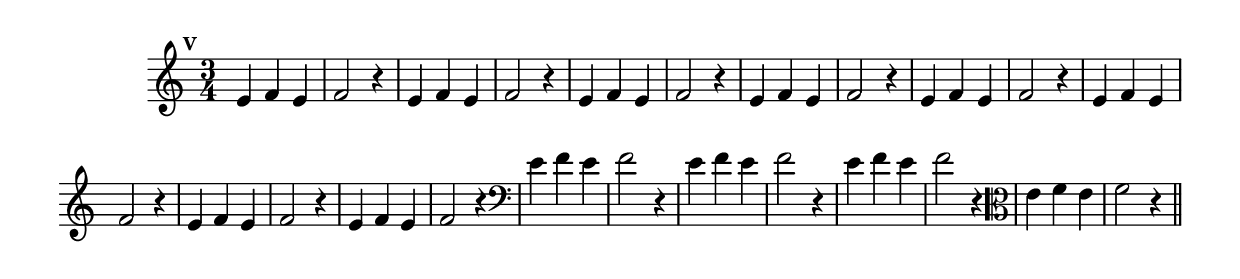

\version "2.14.2"

%\header { texidoc="Perguntas e Respostas"}

\relative c' {

  \override Staff.TimeSignature #'style = #'()
  \time 3/4 
  \override Score.BarNumber #'transparent = ##t
                                %\override Score.RehearsalMark #'font-family = #'roman
  \override Score.RehearsalMark #'font-size = #-2
  \override Score.BarNumber #'transparent = ##t
  \set Score.markFormatter = #format-mark-numbers

  \mark 21 

                                % CLARINETE

  \tag #'cl {
    e4 f e | f2 r4 
  }

                                % FLAUTA

  \tag #'fl {
    e4 f e | f2 r4 
  }

                                % OBOÉ

  \tag #'ob {
    e4 f e | f2 r4 
  }

                                % SAX ALTO

  \tag #'saxa {
    e4 f e | f2 r4 
  }

                                % SAX TENOR

  \tag #'saxt {
    e4 f e | f2 r4 
  }

                                % SAX GENES

  \tag #'saxg {
    e4 f e | f2 r4 
  }

                                % TROMPETE

  \tag #'tpt {
    e4 f e | f2 r4 
  }

                                % TROMPA

  \tag #'tpa {
    e4 f e | f2 r4 
  }


                                % TROMBONE

  \tag #'tbn {
    \clef bass
    e4 f e | f2 r4 
  }

                                % TUBA MIB

  \tag #'tbamib {
    \clef bass
    e4 f e | f2 r4 
  }

                                % TUBA SIB

  \tag #'tbasib {
    \clef bass
    e4 f e | f2 r4 
  }

                                % VIOLA

  \tag #'vla {
    \clef alto
    e4 f e | f2 r4 
  }

                                % FINAL

  \bar "||"

}
